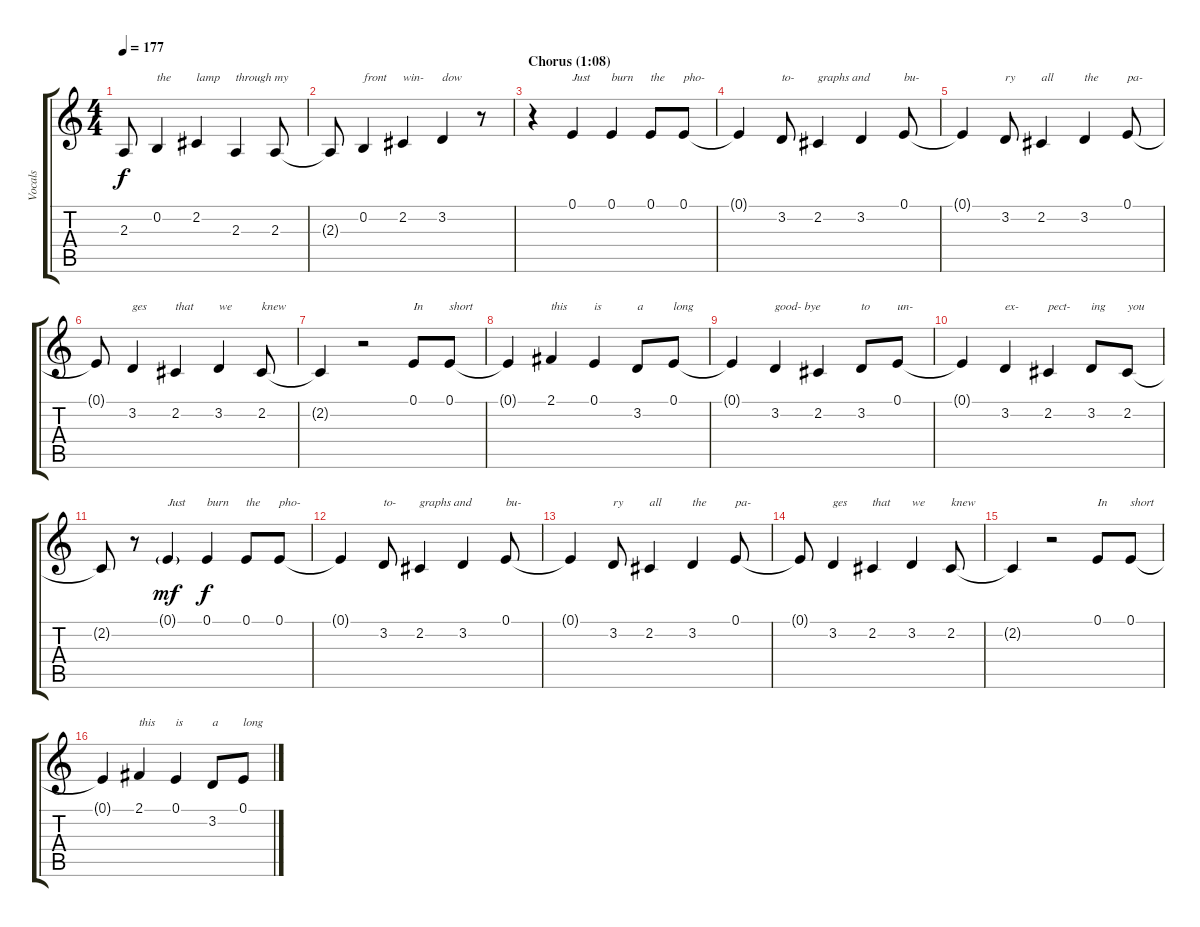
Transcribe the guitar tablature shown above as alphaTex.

\track ("Vocals" "Vocals") {instrument tenorsax}
\staff {score tabs}
\tuning (E4 B3 G3 D3 A2 D2) {hide}
\ts (4 4)
\tempo 177
\clef g2
\ks c
2.3{t}.8{dy f} 0.2.4{txt "the"} 2.2.4{txt "lamp"} 2.3.4{txt "through my"} 2.3.8 |
2.3{t}.8 0.2.4{txt "front"} 2.2.4{txt "win-"} 3.2.4{txt "dow"} r.8 |
\section ("" "Chorus (1:08)")
r.4 0.1.4{txt "Just"} 0.1.4{txt "burn"} 0.1.8{txt "the"} 0.1.8{txt "pho-"} |
0.1{t}.4 3.2.8{txt "to-"} 2.2.4{txt "graphs and"} 3.2.4 0.1.8{txt "bu-"} |
0.1{t}.4 3.2.8{txt "ry"} 2.2.4{txt "all"} 3.2.4{txt "the"} 0.1.8{txt "pa-"} |
0.1{t}.8 3.2.4{txt "ges"} 2.2.4{txt "that"} 3.2.4{txt "we"} 2.2.8{txt "knew"} |
2.2{t}.4 r.2 0.1.8{txt "In"} 0.1.8{txt "short"} |
0.1{t}.4 2.1.4{txt "this"} 0.1.4{txt "is"} 3.2.8{txt "a"} 0.1.8{txt "long"} |
0.1{t}.4 3.2.4{txt "good- bye"} 2.2.4 3.2.8{txt "to"} 0.1.8{txt "un-"} |
0.1{t}.4 3.2.4{txt "ex-"} 2.2.4{txt "pect-"} 3.2.8{txt "ing"} 2.2.8{txt "you"} |
2.2{t}.8 r.8 0.1{g}.4{txt "Just" dy mf} 0.1.4{txt "burn" dy f} 0.1.8{txt "the"} 0.1.8{txt "pho-"} |
0.1{t}.4 3.2.8{txt "to-"} 2.2.4{txt "graphs and"} 3.2.4 0.1.8{txt "bu-"} |
0.1{t}.4 3.2.8{txt "ry"} 2.2.4{txt "all"} 3.2.4{txt "the"} 0.1.8{txt "pa-"} |
0.1{t}.8 3.2.4{txt "ges"} 2.2.4{txt "that"} 3.2.4{txt "we"} 2.2.8{txt "knew"} |
2.2{t}.4 r.2 0.1.8{txt "In"} 0.1.8{txt "short"} |
0.1{t}.4 2.1.4{txt "this"} 0.1.4{txt "is"} 3.2.8{txt "a"} 0.1.8{txt "long"}
